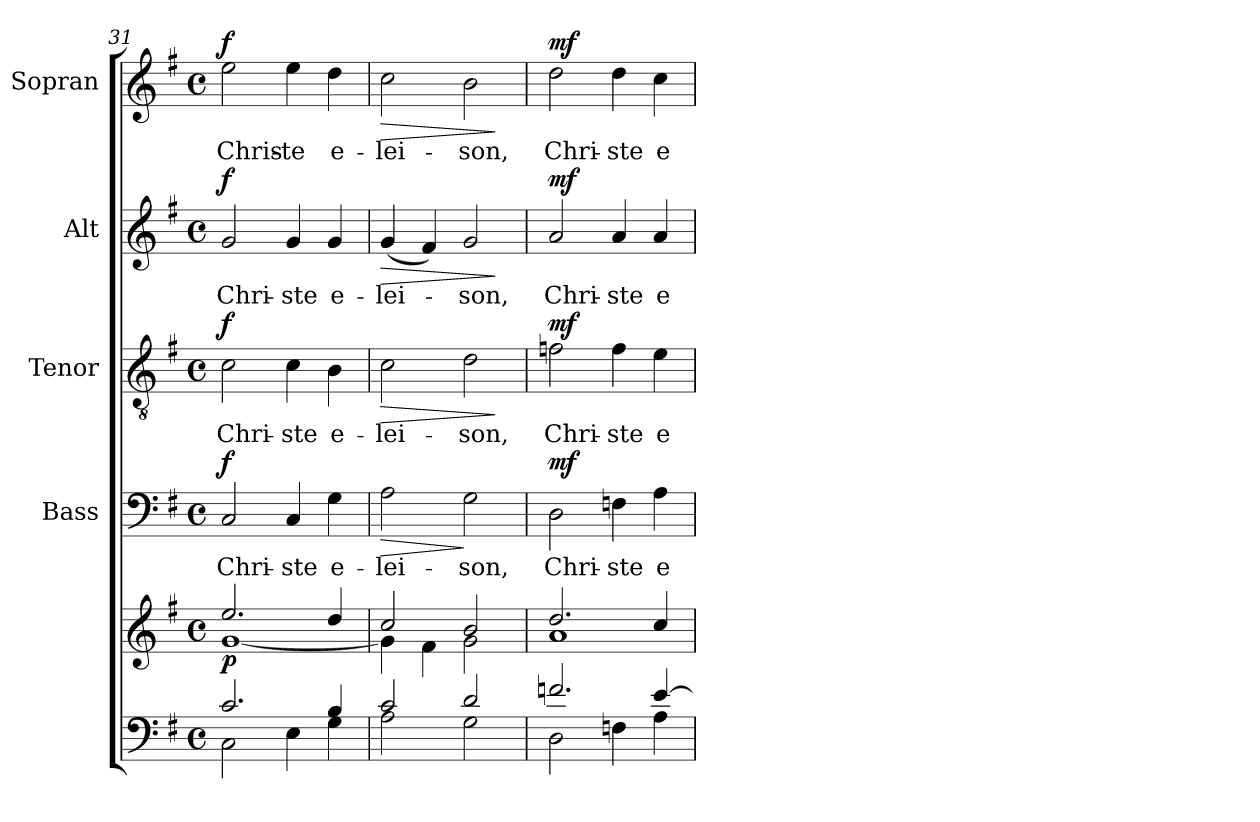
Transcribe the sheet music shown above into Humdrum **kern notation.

**kern	**kern	**dynam	**kern	**text	**dynam	**kern	**text	**dynam	**kern	**text	**dynam	**kern	**text	**dynam
*part5	*part5	*part5	*part4	*part4	*part4	*part3	*part3	*part3	*part2	*part2	*part2	*part1	*part1	*part1
*staff6	*staff5	*staff5/6	*staff4	*staff4	*staff4	*staff3	*staff3	*staff3	*staff2	*staff2	*staff2	*staff1	*staff1	*staff1
*	*	*	*I"Bass	*	*	*I"Tenor	*	*	*I"Alt	*	*	*I"Sopran	*	*
*	*	*	*I'B.	*	*	*I'T.	*	*	*I'A.	*	*	*I'S.	*	*
*clefF4	*clefG2	*	*clefF4	*	*	*clefGv2	*	*	*clefG2	*	*	*clefG2	*	*
*k[f#]	*k[f#]	*	*k[f#]	*	*	*k[f#]	*	*	*k[f#]	*	*	*k[f#]	*	*
*G:	*G:	*	*G:	*	*	*G:	*	*	*G:	*	*	*G:	*	*
*M4/4	*M4/4	*	*M4/4	*	*	*M4/4	*	*	*M4/4	*	*	*M4/4	*	*
*met(c)	*met(c)	*	*met(c)	*	*	*met(c)	*	*	*met(c)	*	*	*met(c)	*	*
=31	=31	=31	=31	=31	=31	=31	=31	=31	=31	=31	=31	=31	=31	=31
*^	*^	*	*	*	*	*	*	*	*	*	*	*	*	*
!	!	!	!	!LO:DY:b	!	!LO:LY:b	!LO:DY:a	!	!LO:LY:b	!LO:DY:a	!	!LO:LY:b	!LO:DY:a	!	!LO:LY:b	!LO:DY:a
2.c/	2C\	2.ee/	[<1g	p	2C/	Chri-	f	2c\	Chri-	f	2g/	Chri-	f	2ee\	Chris-	f
!	!	!	!	!	!	!LO:LY:b	!	!	!LO:LY:b	!	!	!LO:LY:b	!	!	!LO:LY:b	!
.	4E\	.	.	.	4C/	-ste	.	4c\	-ste	.	4g/	-ste	.	4ee\	-te	.
!	!	!	!	!	!	!LO:LY:b	!	!	!LO:LY:b	!	!	!LO:LY:b	!	!	!LO:LY:b	!
4B/	4G\	4dd/	.	.	4G\	e-	.	4B\	e-	.	4g/	e-	.	4dd\	e-	.
=32	=32	=32	=32	=32	=32	=32	=32	=32	=32	=32	=32	=32	=32	=32	=32	=32
!	!	!	!	!	!	!LO:LY:b	!LO:HP:b	!	!LO:LY:b	!LO:HP:b	!	!LO:LY:b	!LO:HP:b	!	!LO:LY:b	!LO:HP:b
2c/	2A\	2cc/	4g\]	.	2A\	-lei-	>	2c\	-lei-	>	(<4g/	-lei-	>	2cc\	-lei-	>
.	.	.	4f#\	.	.	.	.	.	.	.	4f#/)	.	.	.	.	.
!	!	!	!	!	!	!LO:LY:b	!	!	!LO:LY:b	!	!	!LO:LY:b	!	!	!LO:LY:b	!
2d/	2G\	2b/	2g\	.	2G\	-son,	]	2d\	-son,	.	2g/	-son,	.	2b\	-son,	.
*v	*v	*	*	*	*	*	*	*	*	*	*	*	*	*	*	*
*	*v	*v	*	*	*	*	*	*	*	*	*	*	*	*	*
.	.	.	.	.	.	.	.	]	.	.	]	.	.	]
=33	=33	=33	=33	=33	=33	=33	=33	=33	=33	=33	=33	=33	=33	=33
*^	*^	*	*	*	*	*	*	*	*	*	*	*	*	*
!	!	!	!	!	!	!LO:LY:b	!LO:DY:a	!	!LO:LY:b	!LO:DY:a	!	!LO:LY:b	!LO:DY:a	!	!LO:LY:b	!LO:DY:a
2.fn/	2D\	2.dd/	1a	.	2D\	Chri-	mf	2fn\	Chri-	mf	2a/	Chri-	mf	2dd\	Chri-	mf
!	!	!	!	!	!	!LO:LY:b	!	!	!LO:LY:b	!	!	!LO:LY:b	!	!	!LO:LY:b	!
.	4Fn\	.	.	.	4Fn\	-ste	.	4f\	-ste	.	4a/	-ste	.	4dd\	-ste	.
!	!	!	!	!	!	!LO:LY:b	!	!	!LO:LY:b	!	!	!LO:LY:b	!	!	!LO:LY:b	!
[>4e/	4A\	4cc/	.	.	4A\	e-	.	4e\	e-	.	4a/	e-	.	4cc\	e-	.
*v	*v	*	*	*	*	*	*	*	*	*	*	*	*	*	*	*
*	*v	*v	*	*	*	*	*	*	*	*	*	*	*	*	*
=	=	=	=	=	=	=	=	=	=	=	=	=	=	=
*-	*-	*-	*-	*-	*-	*-	*-	*-	*-	*-	*-	*-	*-	*-
